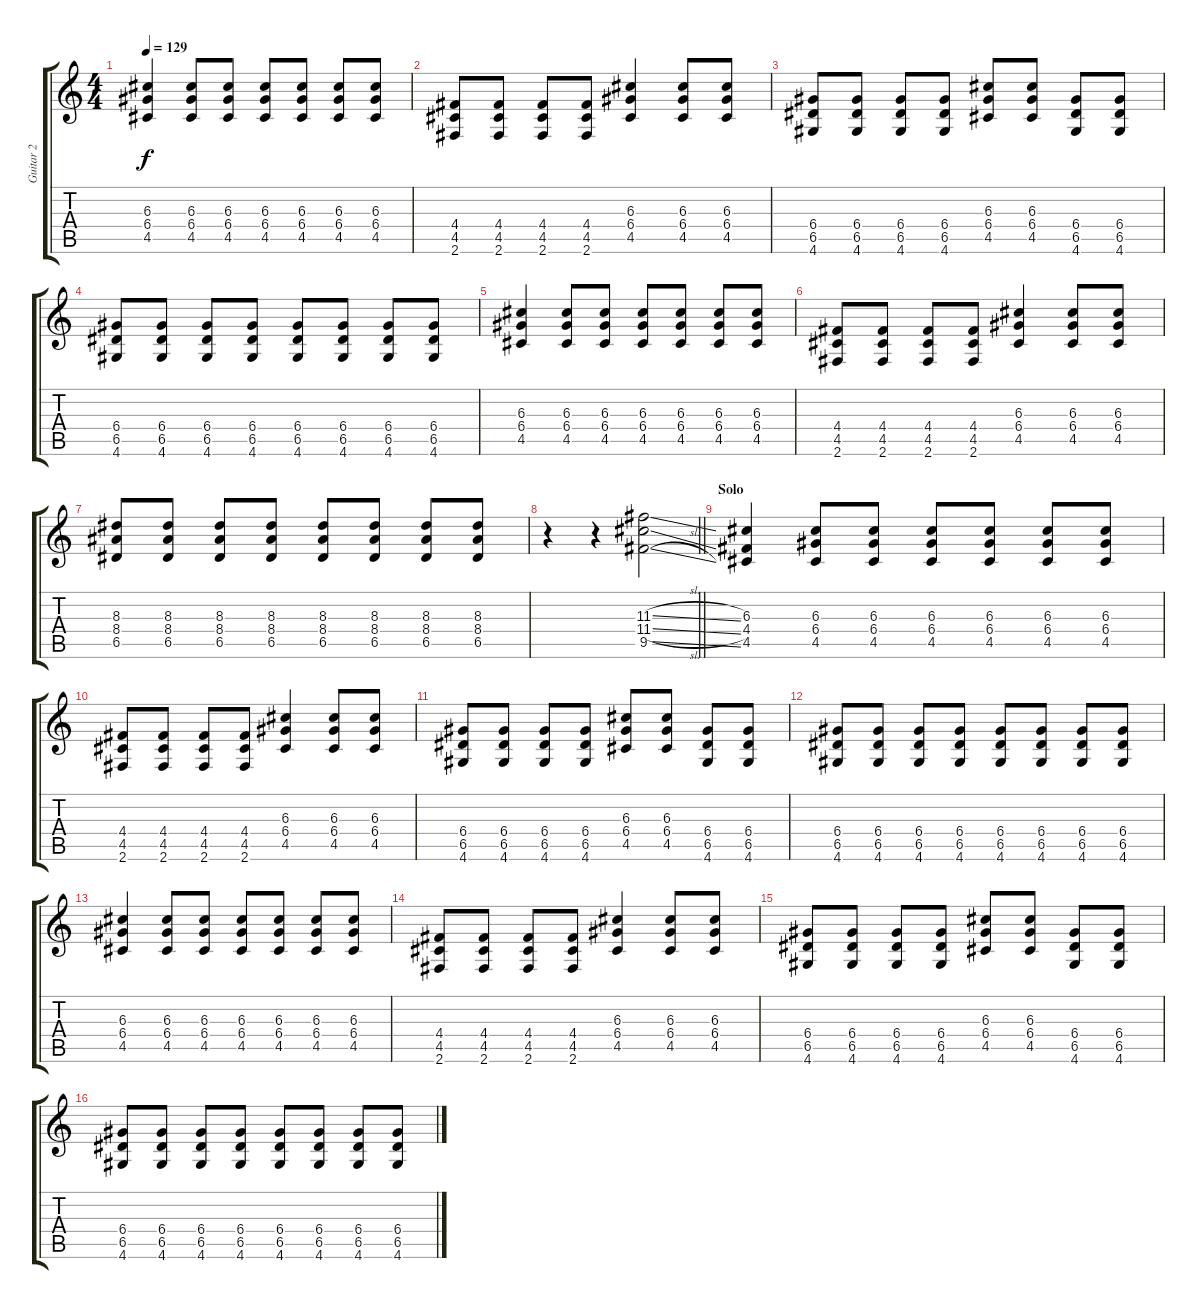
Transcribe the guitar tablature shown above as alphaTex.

\track ("Guitar 2" "Guitar 2") {instrument acousticguitarsteel}
\staff {score tabs}
\tuning (E4 B3 G3 D3 A2 E2) {hide}
\ts (4 4)
\tempo 129
\clef g2
\ks c
(6.3 6.4 4.5).4{dy f} (6.3 6.4 4.5).8 (6.3 6.4 4.5).8 (6.3 6.4 4.5).8 (6.3 6.4 4.5).8 (6.3 6.4 4.5).8 (6.3 6.4 4.5).8 |
(4.4 4.5 2.6).8 (4.4 4.5 2.6).8 (4.4 4.5 2.6).8 (4.4 4.5 2.6).8 (6.3 6.4 4.5).4 (6.3 6.4 4.5).8 (6.3 6.4 4.5).8 |
(6.4 6.5 4.6).8 (6.4 6.5 4.6).8 (6.4 6.5 4.6).8 (6.4 6.5 4.6).8 (6.3 6.4 4.5).8 (6.3 6.4 4.5).8 (6.4 6.5 4.6).8 (6.4 6.5 4.6).8 |
(6.4 6.5 4.6).8 (6.4 6.5 4.6).8 (6.4 6.5 4.6).8 (6.4 6.5 4.6).8 (6.4 6.5 4.6).8 (6.4 6.5 4.6).8 (6.4 6.5 4.6).8 (6.4 6.5 4.6).8 |
(6.3 6.4 4.5).4 (6.3 6.4 4.5).8 (6.3 6.4 4.5).8 (6.3 6.4 4.5).8 (6.3 6.4 4.5).8 (6.3 6.4 4.5).8 (6.3 6.4 4.5).8 |
(4.4 4.5 2.6).8 (4.4 4.5 2.6).8 (4.4 4.5 2.6).8 (4.4 4.5 2.6).8 (6.3 6.4 4.5).4 (6.3 6.4 4.5).8 (6.3 6.4 4.5).8 |
(8.3 8.4 6.5).8 (8.3 8.4 6.5).8 (8.3 8.4 6.5).8 (8.3 8.4 6.5).8 (8.3 8.4 6.5).8 (8.3 8.4 6.5).8 (8.3 8.4 6.5).8 (8.3 8.4 6.5).8 |
\barLineRight lightlight
r.4{volume 13 instrument distortionguitar} r.4 (11.3{sl} 11.4{sl} 9.5{sl}).2 |
\section ("" "Solo")
(6.3 4.4 4.5).4 (6.3 6.4 4.5).8 (6.3 6.4 4.5).8 (6.3 6.4 4.5).8 (6.3 6.4 4.5).8 (6.3 6.4 4.5).8 (6.3 6.4 4.5).8 |
(4.4 4.5 2.6).8 (4.4 4.5 2.6).8 (4.4 4.5 2.6).8 (4.4 4.5 2.6).8 (6.3 6.4 4.5).4 (6.3 6.4 4.5).8 (6.3 6.4 4.5).8 |
(6.4 6.5 4.6).8 (6.4 6.5 4.6).8 (6.4 6.5 4.6).8 (6.4 6.5 4.6).8 (6.3 6.4 4.5).8 (6.3 6.4 4.5).8 (6.4 6.5 4.6).8 (6.4 6.5 4.6).8 |
(6.4 6.5 4.6).8 (6.4 6.5 4.6).8 (6.4 6.5 4.6).8 (6.4 6.5 4.6).8 (6.4 6.5 4.6).8 (6.4 6.5 4.6).8 (6.4 6.5 4.6).8 (6.4 6.5 4.6).8 |
(6.3 6.4 4.5).4 (6.3 6.4 4.5).8 (6.3 6.4 4.5).8 (6.3 6.4 4.5).8 (6.3 6.4 4.5).8 (6.3 6.4 4.5).8 (6.3 6.4 4.5).8 |
(4.4 4.5 2.6).8 (4.4 4.5 2.6).8 (4.4 4.5 2.6).8 (4.4 4.5 2.6).8 (6.3 6.4 4.5).4 (6.3 6.4 4.5).8 (6.3 6.4 4.5).8 |
(6.4 6.5 4.6).8 (6.4 6.5 4.6).8 (6.4 6.5 4.6).8 (6.4 6.5 4.6).8 (6.3 6.4 4.5).8 (6.3 6.4 4.5).8 (6.4 6.5 4.6).8 (6.4 6.5 4.6).8 |
(6.4 6.5 4.6).8 (6.4 6.5 4.6).8 (6.4 6.5 4.6).8 (6.4 6.5 4.6).8 (6.4 6.5 4.6).8 (6.4 6.5 4.6).8 (6.4 6.5 4.6).8 (6.4 6.5 4.6).8
